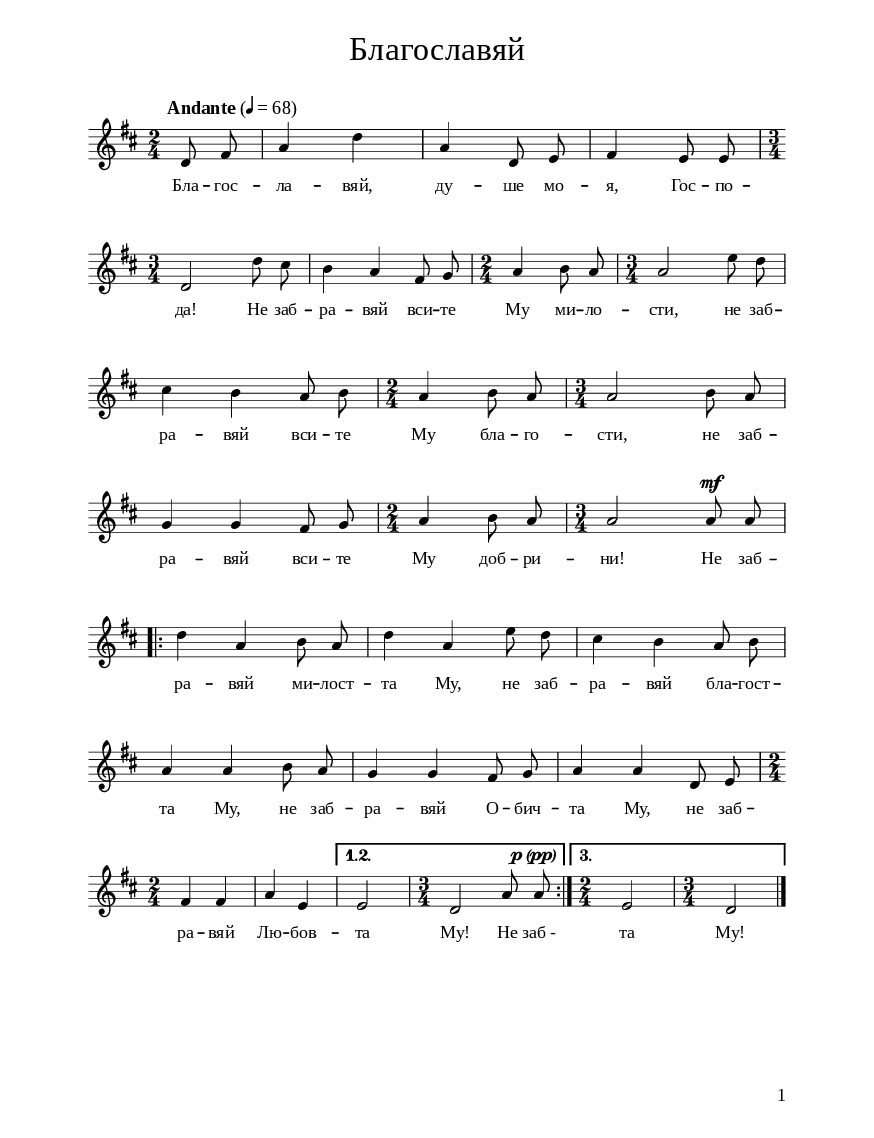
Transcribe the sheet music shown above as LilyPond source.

\version "2.24.2"

% include paper part and global functions
\include "include/globals.ily"

\bookpart {
  \label #'ref024
  \tocItem \markup "Благославяй"
  \include "include/bookpart-paper.ily"
  \score {
    \include "include/score-layout.ily"

    \new Voice \absolute {
      \clef treble
      \key d \major
      \time 2/4
      \tempoFunc "Andante" 4 "68"
      \autoBeamOff
      \partial 4

      d'8 fis'8 | a'4 d''4 | a'4 d'8 e'8 | fis'4 e'8 e'8 \break |
      \time 3/4  d'2 d''8 cis''8 | b'4 a'4 fis'8 g'8 | \time 2/4  a'4 b'8 a'8 | \time 3/4  a'2 e''8 d''8 \break |
      cis''4 b'4 a'8 b'8| \time 2/4 a'4 b'8 a'8 | \time 3/4 a'2 b'8 a'8 |\break
      g'4 g'4 fis'8 g'8 | \time 2/4  a'4 b'8 a'8 | \time 3/4  a'2
      a'8^\mf a'8  \break
      \repeat volta 3 {
        d''4 a'4 b'8 a'8 |  d''4 a'4 e''8 d''8 |  cis''4 b'4 a'8 b'8 \break |
        a'4 a'4 b'8 a'8 | g'4 g'4 fis'8 g'8 | a'4 a'4 d'8 e'8 \time 2/4 \break |
        fis'4 fis'4 | a'4  e'4 |
      } \alternative {
        {
          e'2  | \time 3/4 d'2 a'8  a'8^\markup {
            \center-align \concat {
              \dynamic p
              \normal-text { \bold { \italic " (" } }
              \dynamic pp
              \normal-text { \bold { \italic ")" } }
            }
          } |
        }
        { \time 2/4 e'2 | \time 3/4  d'2 \bar "|." }
      }
    }

    \addlyrics {
      Бла -- гос --
      ла -- вяй, ду -- ше мо -- я, Гос -- по -- да!
      Не заб -- ра -- вяй вси -- те Му ми -- ло --
      сти, не заб -- ра -- вяй вси -- те Му бла -- го
      -- сти, не заб -- ра -- вяй вси -- те Му доб --
      ри -- ни! Не заб -- ра -- вяй ми -- лост -- та
      Му, не заб -- ра -- вяй бла -- гост -- та Му, не
      заб -- ра -- вяй О -- бич -- та Му, не заб -- ра
      -- вяй Лю -- бов -- та Му! Не "заб -" та Му!
    }

    \header {
      title = \titleFunc "Благославяй" "Blagoslavjaj"
    }

    \midi{}

  } % score

} % bookpart
